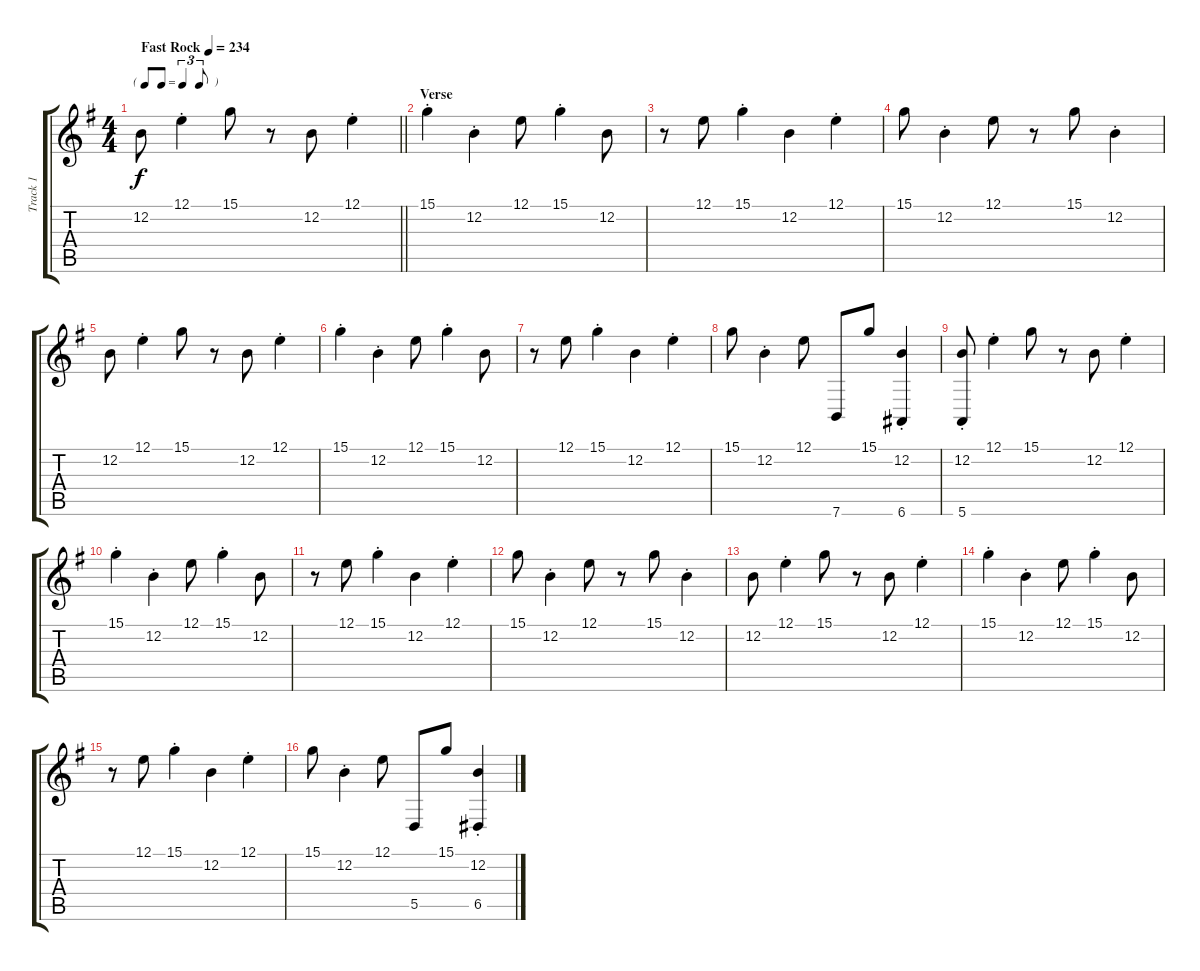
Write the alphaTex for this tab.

\track ("Track 1" "Track 1") {instrument electricpiano1}
\staff {score tabs}
\tuning (E4 B3 G3 D3 A2 E2) {hide}
\ts (4 4)
\tf triplet8th
\tempo (234 "Fast Rock")
\clef g2
\barLineRight lightlight
\ks g
12.2.8{dy f instrument electricpiano1} 12.1{st}.4 15.1.8 r.8 12.2.8 12.1{st}.4 |
\section ("" "Verse")
15.1{st}.4 12.2{st}.4 12.1.8 15.1{st}.4 12.2.8 |
r.8 12.1.8 15.1{st}.4 12.2.4 12.1{st}.4 |
15.1.8 12.2{st}.4 12.1.8 r.8 15.1.8 12.2{st}.4 |
12.2.8 12.1{st}.4 15.1.8 r.8 12.2.8 12.1{st}.4 |
15.1{st}.4 12.2{st}.4 12.1.8 15.1{st}.4 12.2.8 |
r.8 12.1.8 15.1{st}.4 12.2.4 12.1{st}.4 |
15.1.8 12.2{st}.4 12.1.8 7.6.8 15.1.8 (12.2{st} 6.6).4 |
(12.2 5.6{st}).8 12.1{st}.4 15.1.8 r.8 12.2.8 12.1{st}.4 |
15.1{st}.4 12.2{st}.4 12.1.8 15.1{st}.4 12.2.8 |
r.8 12.1.8 15.1{st}.4 12.2.4 12.1{st}.4 |
15.1.8 12.2{st}.4 12.1.8 r.8 15.1.8 12.2{st}.4 |
12.2.8 12.1{st}.4 15.1.8 r.8 12.2.8 12.1{st}.4 |
15.1{st}.4 12.2{st}.4 12.1.8 15.1{st}.4 12.2.8 |
r.8 12.1.8 15.1{st}.4 12.2.4 12.1{st}.4 |
15.1.8 12.2{st}.4 12.1.8 5.5.8 15.1.8 (12.2{st} 6.5).4
